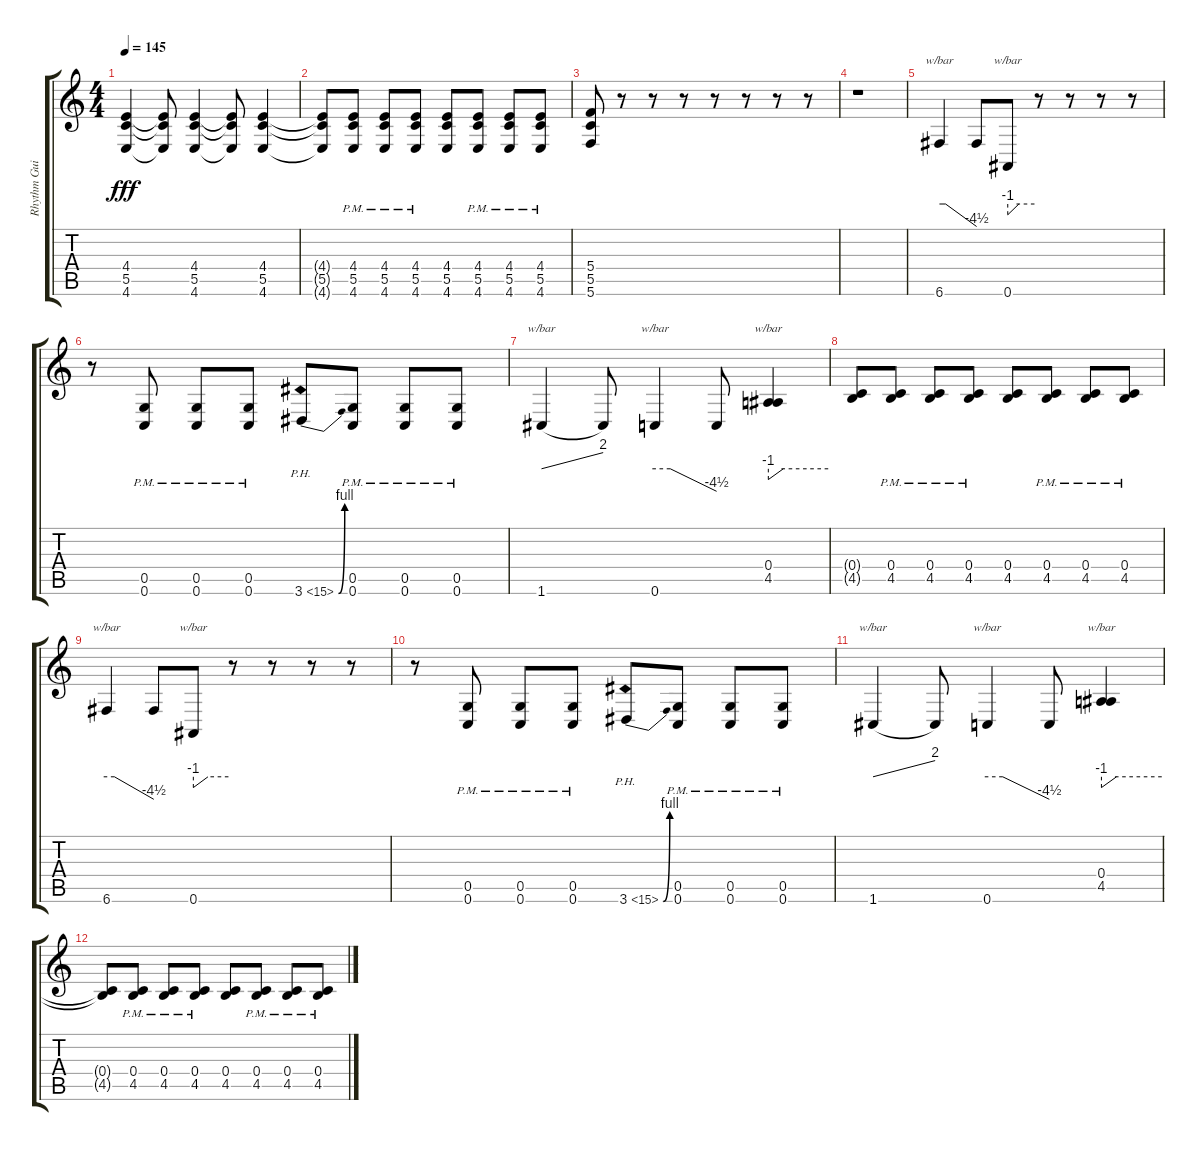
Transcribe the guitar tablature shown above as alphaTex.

\track ("Rhythm Guitar" "Rhythm Gui") {instrument overdrivenguitar}
\staff {score tabs}
\tuning (D4 A3 F3 C3 G2 C2) {hide}
\ts (4 4)
\tempo 145
\clef g2
\ks c
(4.4 5.5 4.6).4{dy fff} (4.4{t} 5.5{t} 4.6{t}).8 (4.4 5.5 4.6).4 (4.4{t} 5.5{t} 4.6{t}).8 (4.4 5.5 4.6).4 |
(4.4{t} 5.5{t} 4.6{t}).8 (4.4{pm} 5.5{pm} 4.6{pm}).8 (4.4{pm} 5.5{pm} 4.6{pm}).8 (4.4{pm} 5.5{pm} 4.6{pm}).8 (4.4 5.5 4.6).8 (4.4{pm} 5.5{pm} 4.6{pm}).8 (4.4{pm} 5.5{pm} 4.6{pm}).8 (4.4{pm} 5.5{pm} 4.6{pm}).8 |
(5.4 5.5 5.6).8 r.8 r.8 r.8 r.8 r.8 r.8 r.8 |
r.1 |
6.6.4{tbe (custom default 0 0 10 0 60 -18)} 6.6{t}.8 0.6.8{tbe (custom default 0 -4 25 0 60 0)} r.8 r.8 r.8 r.8 |
r.8 (0.5{pm} 0.6{pm}).8 (0.5{pm} 0.6{pm}).8 (0.5{pm} 0.6{pm}).8 3.6{be (bend 0 0 60 4) ph 12}.8 (0.5{pm} 0.6{pm}).8 (0.5{pm} 0.6{pm}).8 (0.5{pm} 0.6{pm}).8 |
1.6.4{tbe (dive default 0 0 60 8)} 1.6{t}.8 0.6.4{tbe (custom default 0 0 15 0 60 -18)} 0.6{t}.8 (0.4 4.5).4{tbe (custom default 0 -4 15 0 60 0)} |
(0.4{t} 4.5{t}).8 (0.4{pm} 4.5{pm}).8 (0.4{pm} 4.5{pm}).8 (0.4{pm} 4.5{pm}).8 (0.4 4.5).8 (0.4{pm} 4.5{pm}).8 (0.4{pm} 4.5{pm}).8 (0.4{pm} 4.5{pm}).8 |
6.6.4{tbe (custom default 0 0 10 0 60 -18)} 6.6{t}.8 0.6.8{tbe (custom default 0 -4 25 0 60 0)} r.8 r.8 r.8 r.8 |
r.8 (0.5{pm} 0.6{pm}).8 (0.5{pm} 0.6{pm}).8 (0.5{pm} 0.6{pm}).8 3.6{be (bend 0 0 60 4) ph 12}.8 (0.5{pm} 0.6{pm}).8 (0.5{pm} 0.6{pm}).8 (0.5{pm} 0.6{pm}).8 |
1.6.4{tbe (dive default 0 0 60 8)} 1.6{t}.8 0.6.4{tbe (custom default 0 0 15 0 60 -18)} 0.6{t}.8 (0.4 4.5).4{tbe (custom default 0 -4 15 0 60 0)} |
(0.4{t} 4.5{t}).8 (0.4{pm} 4.5{pm}).8 (0.4{pm} 4.5{pm}).8 (0.4{pm} 4.5{pm}).8 (0.4 4.5).8 (0.4{pm} 4.5{pm}).8 (0.4{pm} 4.5{pm}).8 (0.4{pm} 4.5{pm}).8
